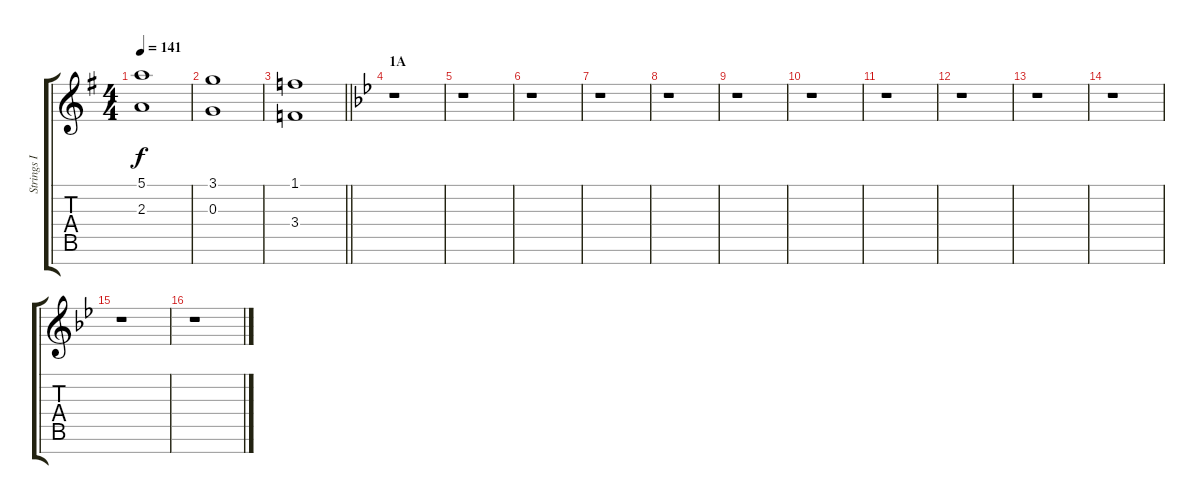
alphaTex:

\track ("Strings I" "Strings I") {instrument stringensemble1}
\staff {score tabs}
\tuning (E5 B4 G4 D4 A3 E3 B2) {hide}
\ts (4 4)
\tempo 141
\clef g2
\ks g
(5.1 2.3).1{dy f} |
(3.1 0.3).1 |
\barLineRight lightlight
(1.1 3.4).1 |
\section ("" "1A")
\ks bb
r.1 |
r.1 |
r.1 |
r.1 |
r.1 |
r.1 |
r.1 |
r.1 |
r.1 |
r.1 |
r.1 |
r.1 |
r.1
